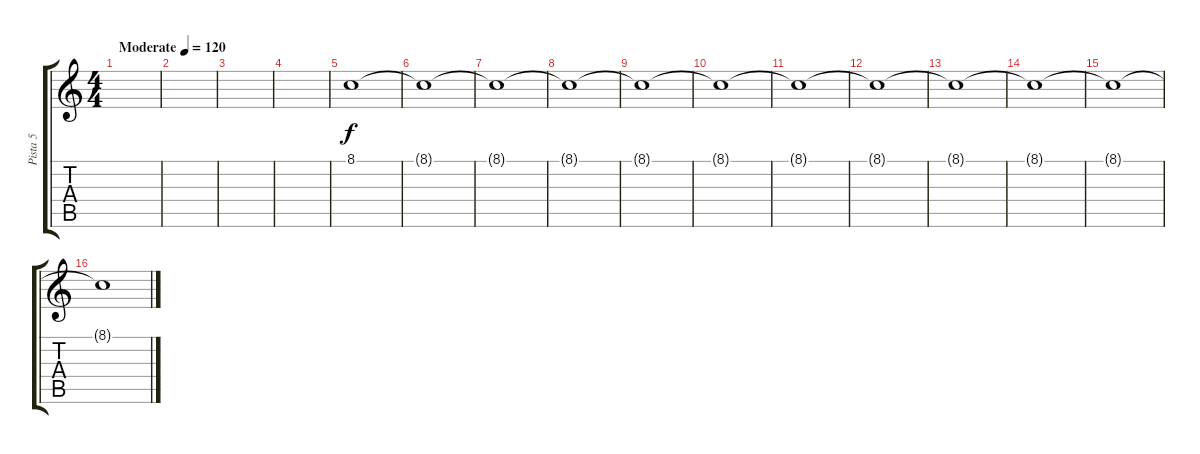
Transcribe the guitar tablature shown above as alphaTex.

\track ("Pista 5" "Pista 5") {instrument stringensemble1}
\staff {score tabs}
\tuning (E4 B3 G3 D3 A2 E2) {hide}
\ts (4 4)
\tempo (120 "Moderate")
\clef g2
\ks c
|
|
|
|
8.1.1 |
8.1{t}.1 |
8.1{t}.1 |
8.1{t}.1 |
8.1{t}.1 |
8.1{t}.1 |
8.1{t}.1 |
8.1{t}.1 |
8.1{t}.1 |
8.1{t}.1 |
8.1{t}.1 |
8.1{t}.1
